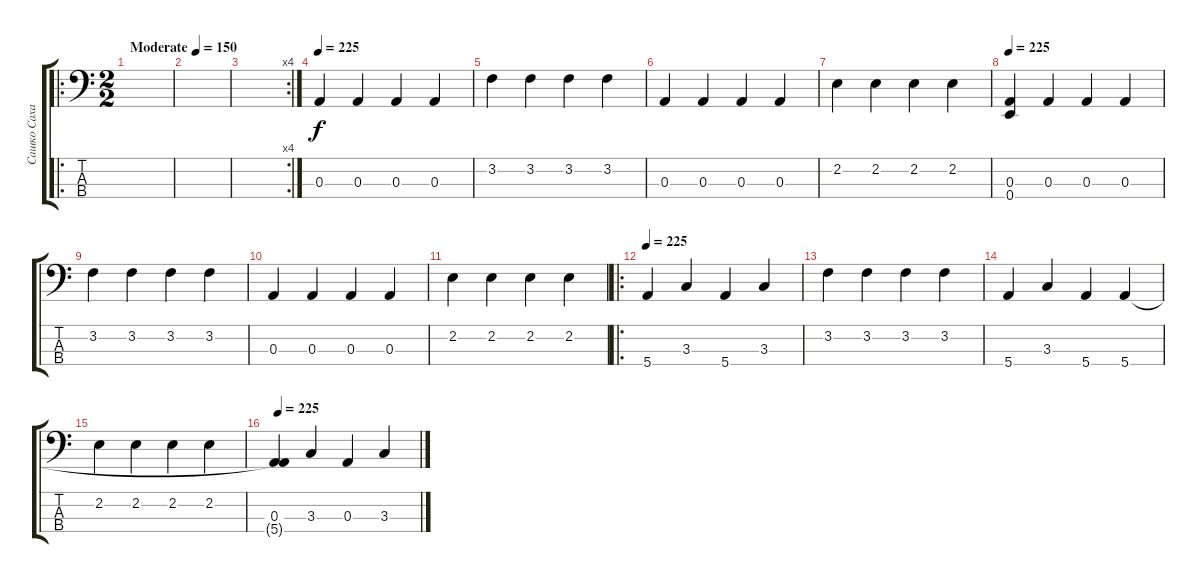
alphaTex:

\track ("Сашко Сахаров" "Сашко Саха") {instrument electricbasspick}
\staff {score tabs}
\tuning (G2 D2 A1 E1) {hide}
\ro
\ts (2 2)
\tempo (150 "Moderate")
\clef f4
\ks c
|
|
\rc 4
|
\tempo 225
0.3.4 0.3.4 0.3.4 0.3.4 |
3.2.4 3.2.4 3.2.4 3.2.4 |
0.3.4 0.3.4 0.3.4 0.3.4 |
2.2.4 2.2.4 2.2.4 2.2.4 |
\tempo 225
(0.3 0.4).4 0.3.4 0.3.4 0.3.4 |
3.2.4 3.2.4 3.2.4 3.2.4 |
0.3.4 0.3.4 0.3.4 0.3.4 |
2.2.4 2.2.4 2.2.4 2.2.4 |
\ro
\tempo 225
5.4.4 3.3.4 5.4.4 3.3.4 |
3.2.4 3.2.4 3.2.4 3.2.4 |
5.4.4 3.3.4 5.4.4 5.4.4 |
2.2.4 2.2.4 2.2.4 2.2.4 |
\tempo 225
(0.3 5.4{t}).4 3.3.4 0.3.4 3.3.4
